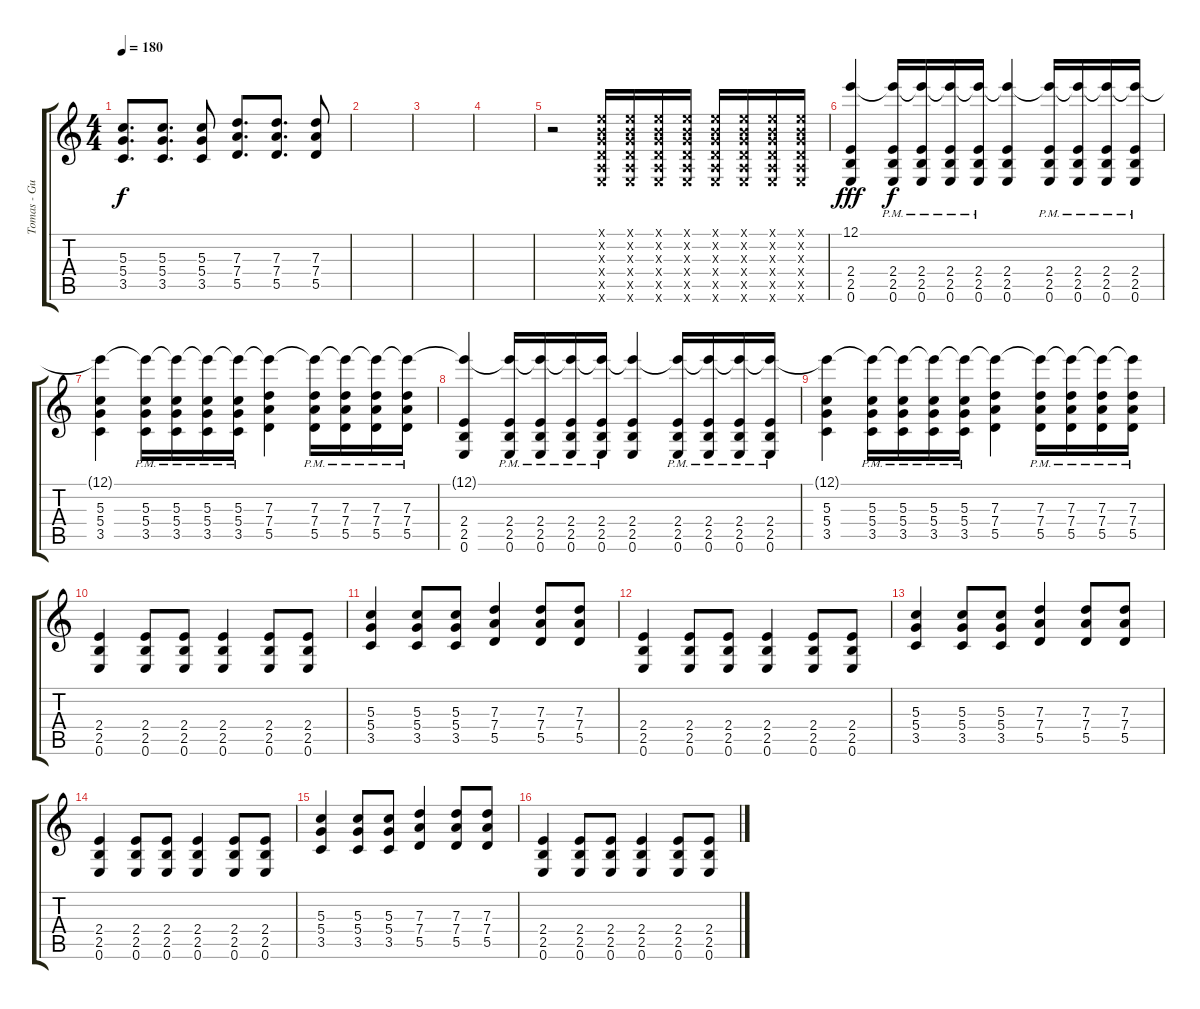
\track ("Tomas - Guitar" "Tomas - Gu") {instrument distortionguitar}
\staff {score tabs}
\tuning (E4 B3 G3 D3 A2 E2) {hide}
\ts (4 4)
\tempo 180
\clef g2
\ks c
(5.3 5.4 3.5).8{d dy f} (5.3 5.4 3.5).8{d} (5.3 5.4 3.5).8 (7.3 7.4 5.5).8{d} (7.3 7.4 5.5).8{d} (7.3 7.4 5.5).8 |
|
|
|
r.2 (0.1{x} 0.2{x} 0.3{x} 0.4{x} 0.5{x} 0.6{x}).16 (0.1{x} 0.2{x} 0.3{x} 0.4{x} 0.5{x} 0.6{x}).16 (0.1{x} 0.2{x} 0.3{x} 0.4{x} 0.5{x} 0.6{x}).16 (0.1{x} 0.2{x} 0.3{x} 0.4{x} 0.5{x} 0.6{x}).16 (0.1{x} 0.2{x} 0.3{x} 0.4{x} 0.5{x} 0.6{x}).16 (0.1{x} 0.2{x} 0.3{x} 0.4{x} 0.5{x} 0.6{x}).16 (0.1{x} 0.2{x} 0.3{x} 0.4{x} 0.5{x} 0.6{x}).16 (0.1{x} 0.2{x} 0.3{x} 0.4{x} 0.5{x} 0.6{x}).16 |
(12.1 2.4 2.5 0.6).4{dy fff} (12.1{t} 2.4{pm} 2.5{pm} 0.6{pm}).16{dy f} (12.1{t} 2.4{pm} 2.5{pm} 0.6{pm}).16 (12.1{t} 2.4{pm} 2.5{pm} 0.6{pm}).16 (12.1{t} 2.4{pm} 2.5{pm} 0.6{pm}).16 (12.1{t} 2.4 2.5 0.6).4 (12.1{t} 2.4{pm} 2.5{pm} 0.6{pm}).16 (12.1{t} 2.4{pm} 2.5{pm} 0.6{pm}).16 (12.1{t} 2.4{pm} 2.5{pm} 0.6{pm}).16 (12.1{t} 2.4{pm} 2.5{pm} 0.6{pm}).16 |
(12.1{t} 5.3 5.4 3.5).4 (12.1{t} 5.3{pm} 5.4{pm} 3.5{pm}).16 (12.1{t} 5.3{pm} 5.4{pm} 3.5{pm}).16 (12.1{t} 5.3{pm} 5.4{pm} 3.5{pm}).16 (12.1{t} 5.3{pm} 5.4{pm} 3.5{pm}).16 (12.1{t} 7.3 7.4 5.5).4 (12.1{t} 7.3{pm} 7.4{pm} 5.5{pm}).16 (12.1{t} 7.3{pm} 7.4{pm} 5.5{pm}).16 (12.1{t} 7.3{pm} 7.4{pm} 5.5{pm}).16 (12.1{t} 7.3{pm} 7.4{pm} 5.5{pm}).16 |
(12.1{t} 2.4 2.5 0.6).4 (12.1{t} 2.4{pm} 2.5{pm} 0.6{pm}).16 (12.1{t} 2.4{pm} 2.5{pm} 0.6{pm}).16 (12.1{t} 2.4{pm} 2.5{pm} 0.6{pm}).16 (12.1{t} 2.4{pm} 2.5{pm} 0.6{pm}).16 (12.1{t} 2.4 2.5 0.6).4 (12.1{t} 2.4{pm} 2.5{pm} 0.6{pm}).16 (12.1{t} 2.4{pm} 2.5{pm} 0.6{pm}).16 (12.1{t} 2.4{pm} 2.5{pm} 0.6{pm}).16 (12.1{t} 2.4{pm} 2.5{pm} 0.6{pm}).16 |
(12.1{t} 5.3 5.4 3.5).4 (12.1{t} 5.3{pm} 5.4{pm} 3.5{pm}).16 (12.1{t} 5.3{pm} 5.4{pm} 3.5{pm}).16 (12.1{t} 5.3{pm} 5.4{pm} 3.5{pm}).16 (12.1{t} 5.3{pm} 5.4{pm} 3.5{pm}).16 (12.1{t} 7.3 7.4 5.5).4 (12.1{t} 7.3{pm} 7.4{pm} 5.5{pm}).16 (12.1{t} 7.3{pm} 7.4{pm} 5.5{pm}).16 (12.1{t} 7.3{pm} 7.4{pm} 5.5{pm}).16 (12.1{t} 7.3{pm} 7.4{pm} 5.5{pm}).16 |
(2.4 2.5 0.6).4 (2.4 2.5 0.6).8 (2.4 2.5 0.6).8 (2.4 2.5 0.6).4 (2.4 2.5 0.6).8 (2.4 2.5 0.6).8 |
(5.3 5.4 3.5).4 (5.3 5.4 3.5).8 (5.3 5.4 3.5).8 (7.3 7.4 5.5).4 (7.3 7.4 5.5).8 (7.3 7.4 5.5).8 |
(2.4 2.5 0.6).4 (2.4 2.5 0.6).8 (2.4 2.5 0.6).8 (2.4 2.5 0.6).4 (2.4 2.5 0.6).8 (2.4 2.5 0.6).8 |
(5.3 5.4 3.5).4 (5.3 5.4 3.5).8 (5.3 5.4 3.5).8 (7.3 7.4 5.5).4 (7.3 7.4 5.5).8 (7.3 7.4 5.5).8 |
(2.4 2.5 0.6).4 (2.4 2.5 0.6).8 (2.4 2.5 0.6).8 (2.4 2.5 0.6).4 (2.4 2.5 0.6).8 (2.4 2.5 0.6).8 |
(5.3 5.4 3.5).4 (5.3 5.4 3.5).8 (5.3 5.4 3.5).8 (7.3 7.4 5.5).4 (7.3 7.4 5.5).8 (7.3 7.4 5.5).8 |
(2.4 2.5 0.6).4 (2.4 2.5 0.6).8 (2.4 2.5 0.6).8 (2.4 2.5 0.6).4 (2.4 2.5 0.6).8 (2.4 2.5 0.6).8
